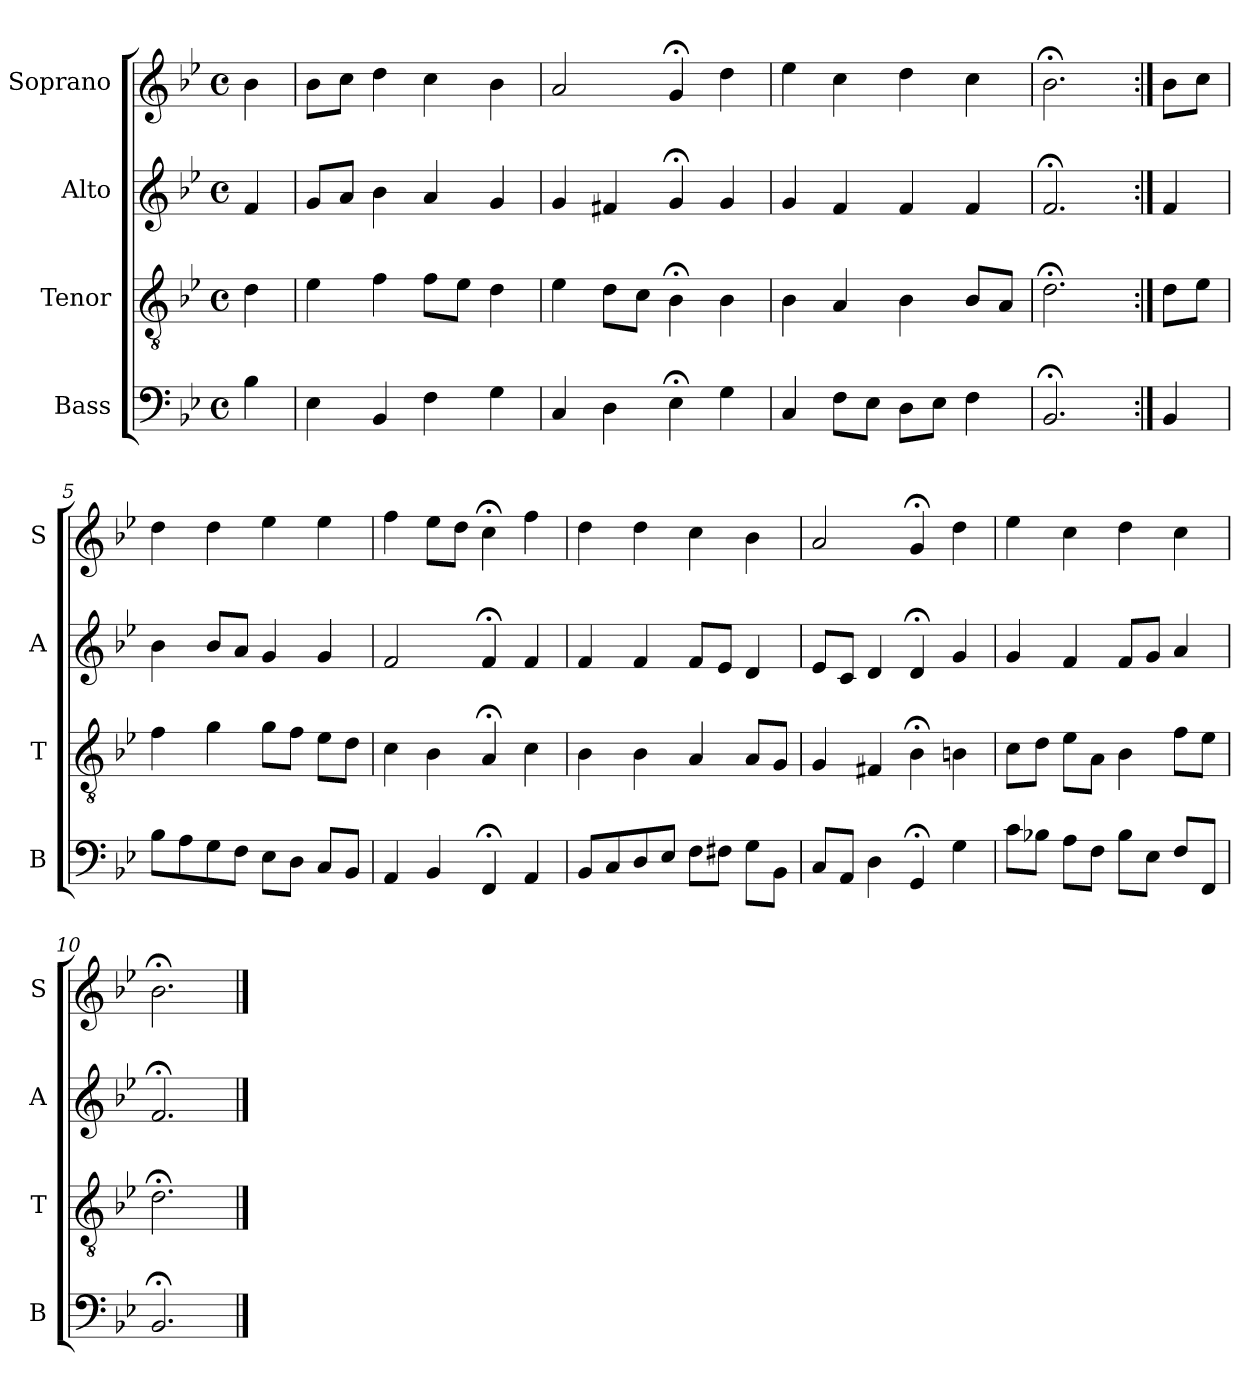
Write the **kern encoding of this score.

**kern	**kern	**kern	**kern
*part4	*part3	*part2	*part1
*staff4	*staff3	*staff2	*staff1
*I"Bass	*I"Tenor	*I"Alto	*I"Soprano
*I'B	*I'T	*I'A	*I'S
*clefF4	*clefGv2	*clefG2	*clefG2
*k[b-e-]	*k[b-e-]	*k[b-e-]	*k[b-e-]
*B-:	*B-:	*B-:	*B-:
*M4/4	*M4/4	*M4/4	*M4/4
*met(c)	*met(c)	*met(c)	*met(c)
*MM100	*MM100	*MM100	*MM100
=	=	=	=
4B-	4d	4f	4b-
=1	=1	=1	=1
4E-	4e-	8gL	8b-L
.	.	8aJ	8ccJ
4BB-	4f	4b-	4dd
4F	8fL	4a	4cc
.	8e-J	.	.
4G	4d	4g	4b-
=2	=2	=2	=2
4C	4e-	4g	2a
4D	8dL	4f#X	.
.	8cJ	.	.
4E-;<	4B-;<	4g;<	4g;<
4G	4B-	4g	4dd
=3	=3	=3	=3
4C	4B-	4g	4ee-
8FL	4A	4f	4cc
8E-J	.	.	.
8DL	4B-	4f	4dd
8E-J	.	.	.
4F	8B-L	4f	4cc
.	8AJ	.	.
=4	=4	=4	=4
2.BB-;<	2.d;<	2.f;<	2.b-;<
=:|!	=:|!	=:|!	=:|!
4BB-	8dL	4f	8b-L
.	8e-J	.	8ccJ
=5	=5	=5	=5
8B-L	4f	4b-	4dd
8A	.	.	.
8G	4g	8b-L	4dd
8FJ	.	8aJ	.
8E-L	8gL	4g	4ee-
8DJ	8fJ	.	.
8CL	8e-L	4g	4ee-
8BB-J	8dJ	.	.
=6	=6	=6	=6
4AA	4c	2f	4ff
4BB-	4B-	.	8ee-L
.	.	.	8ddJ
4FF;<	4A;<	4f;<	4cc;<
4AA	4c	4f	4ff
=7	=7	=7	=7
8BB-L	4B-	4f	4dd
8C	.	.	.
8D	4B-	4f	4dd
8E-J	.	.	.
8FL	4A	8fL	4cc
8F#XJ	.	8e-J	.
8GL	8AL	4d	4b-
8BB-J	8GJ	.	.
=8	=8	=8	=8
8CL	4G	8e-L	2a
8AAJ	.	8cJ	.
4D	4F#X	4d	.
4GG;<	4B-;<	4d;<	4g;<
4Gi	4Bni	4g	4dd
=9	=9	=9	=9
8ciL	8ciL	4g	4ee-
8B-XJ	8dJ	.	.
8AL	8e-L	4f	4cc
8FiJ	8AiJ	.	.
8B-iL	4B-i	8fL	4dd
8E-J	.	8gJ	.
8FL	8fL	4a	4cc
8FFJ	8e-J	.	.
=10	=10	=10	=10
2.BB-;<	2.d;<	2.f;<	2.b-;<
==	==	==	==
*-	*-	*-	*-
